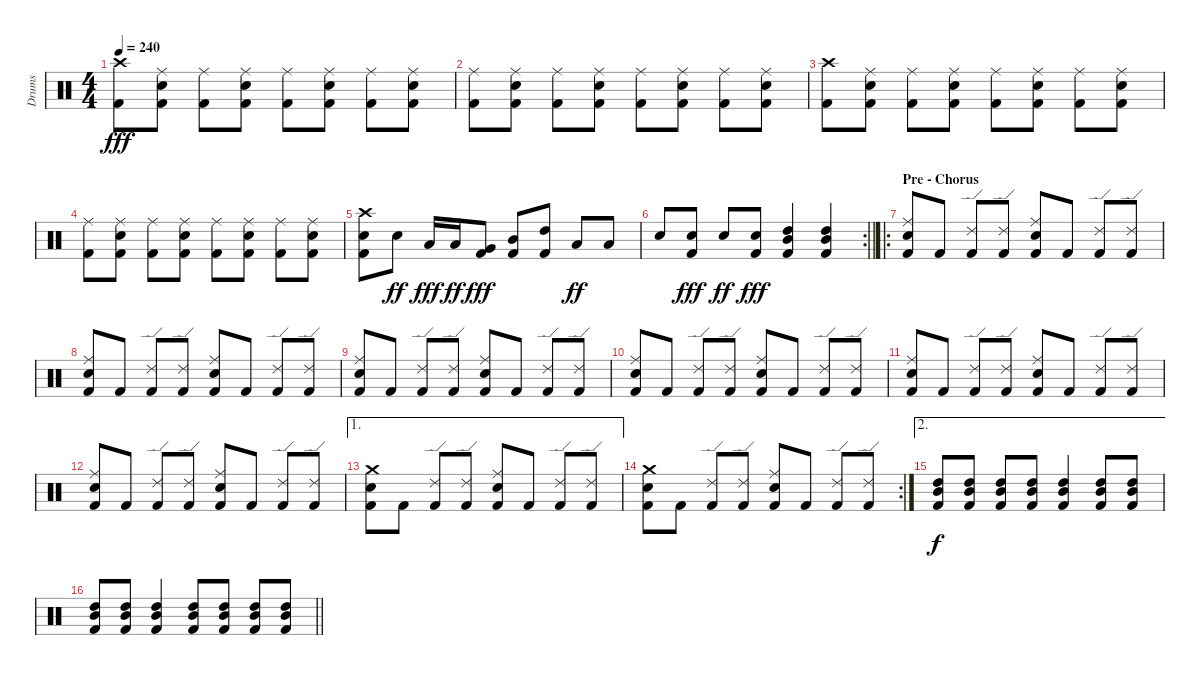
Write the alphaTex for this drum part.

\track ("Drums" "Drums") {instrument percussion}
\staff {score}
\articulation defaults
\ts (4 4)
\tempo 240
\clef neutral
\ks c
("Crash high (hit)" "Kick (hit) 2").8{dy fff} ("Ride (middle)" "Electric Snare (hit)" "Kick (hit) 2").8 ("Ride (middle)" "Kick (hit) 2").8 ("Ride (middle)" "Electric Snare (hit)" "Kick (hit) 2").8 ("Ride (middle)" "Kick (hit) 2").8 ("Ride (middle)" "Electric Snare (hit)" "Kick (hit) 2").8 ("Ride (middle)" "Kick (hit) 2").8 ("Ride (middle)" "Electric Snare (hit)" "Kick (hit) 2").8 |
("Ride (middle)" "Kick (hit) 2").8 ("Ride (middle)" "Electric Snare (hit)" "Kick (hit) 2").8 ("Ride (middle)" "Kick (hit) 2").8 ("Ride (middle)" "Electric Snare (hit)" "Kick (hit) 2").8 ("Ride (middle)" "Kick (hit) 2").8 ("Ride (middle)" "Electric Snare (hit)" "Kick (hit) 2").8 ("Ride (middle)" "Kick (hit) 2").8 ("Ride (middle)" "Electric Snare (hit)" "Kick (hit) 2").8 |
("Crash high (hit)" "Kick (hit) 2").8 ("Ride (middle)" "Electric Snare (hit)" "Kick (hit) 2").8 ("Ride (middle)" "Kick (hit) 2").8 ("Ride (middle)" "Electric Snare (hit)" "Kick (hit) 2").8 ("Ride (middle)" "Kick (hit) 2").8 ("Ride (middle)" "Electric Snare (hit)" "Kick (hit) 2").8 ("Ride (middle)" "Kick (hit) 2").8 ("Ride (middle)" "Electric Snare (hit)" "Kick (hit) 2").8 |
("Ride (middle)" "Kick (hit) 2").8 ("Ride (middle)" "Electric Snare (hit)" "Kick (hit) 2").8 ("Ride (middle)" "Kick (hit) 2").8 ("Ride (middle)" "Electric Snare (hit)" "Kick (hit) 2").8 ("Ride (middle)" "Kick (hit) 2").8 ("Ride (middle)" "Electric Snare (hit)" "Kick (hit) 2").8 ("Ride (middle)" "Kick (hit) 2").8 ("Ride (middle)" "Electric Snare (hit)" "Kick (hit) 2").8 |
("Crash high (hit)" "Electric Snare (hit)" "Kick (hit) 2").8 "Electric Snare (hit)".8{dy ff} "Low Floor Tom (hit)".16{dy fff} "Low Floor Tom (hit)".16{dy ff} ("Very Low Tom (hit)" "Kick (hit) 2").8{dy fff} ("Mid Tom (hit)" "Kick (hit) 2").8 ("High Tom (hit)" "Kick (hit) 2").8 "Low Tom (hit)".8{dy ff} "Low Tom (hit)".8 |
\rc 2
\barLineRight lightlight "Electric Snare (hit)".8
("Electric Snare (hit)" "Kick (hit) 2").8{dy fff} "Electric Snare (hit)".8{dy ff} ("Electric Snare (hit)" "Kick (hit) 2").8{dy fff} ("High Tom (hit)" "Mid Tom (hit)" "Kick (hit) 2").4 ("High Tom (hit)" "Mid Tom (hit)" "Kick (hit) 2").4 |
\ro
\section ("" "Pre - Chorus")
("Ride (middle)" "Electric Snare (hit)" "Kick (hit) 2").8 "Kick (hit) 2".8 ("Ride (edge) 2" "Kick (hit) 2").8 ("Ride (edge) 2" "Kick (hit) 2").8 ("Ride (middle)" "Electric Snare (hit)" "Kick (hit) 2").8 "Kick (hit) 2".8 ("Ride (edge) 2" "Kick (hit) 2").8 ("Ride (edge) 2" "Kick (hit) 2").8 |
("Ride (middle)" "Electric Snare (hit)" "Kick (hit) 2").8 "Kick (hit) 2".8 ("Ride (edge) 2" "Kick (hit) 2").8 ("Ride (edge) 2" "Kick (hit) 2").8 ("Ride (middle)" "Electric Snare (hit)" "Kick (hit) 2").8 "Kick (hit) 2".8 ("Ride (edge) 2" "Kick (hit) 2").8 ("Ride (edge) 2" "Kick (hit) 2").8 |
("Ride (middle)" "Electric Snare (hit)" "Kick (hit) 2").8 "Kick (hit) 2".8 ("Ride (edge) 2" "Kick (hit) 2").8 ("Ride (edge) 2" "Kick (hit) 2").8 ("Ride (middle)" "Electric Snare (hit)" "Kick (hit) 2").8 "Kick (hit) 2".8 ("Ride (edge) 2" "Kick (hit) 2").8 ("Ride (edge) 2" "Kick (hit) 2").8 |
("Ride (middle)" "Electric Snare (hit)" "Kick (hit) 2").8 "Kick (hit) 2".8 ("Ride (edge) 2" "Kick (hit) 2").8 ("Ride (edge) 2" "Kick (hit) 2").8 ("Ride (middle)" "Electric Snare (hit)" "Kick (hit) 2").8 "Kick (hit) 2".8 ("Ride (edge) 2" "Kick (hit) 2").8 ("Ride (edge) 2" "Kick (hit) 2").8 |
("Ride (middle)" "Electric Snare (hit)" "Kick (hit) 2").8 "Kick (hit) 2".8 ("Ride (edge) 2" "Kick (hit) 2").8 ("Ride (edge) 2" "Kick (hit) 2").8 ("Ride (middle)" "Electric Snare (hit)" "Kick (hit) 2").8 "Kick (hit) 2".8 ("Ride (edge) 2" "Kick (hit) 2").8 ("Ride (edge) 2" "Kick (hit) 2").8 |
("Ride (middle)" "Electric Snare (hit)" "Kick (hit) 2").8 "Kick (hit) 2".8 ("Ride (edge) 2" "Kick (hit) 2").8 ("Ride (edge) 2" "Kick (hit) 2").8 ("Ride (middle)" "Electric Snare (hit)" "Kick (hit) 2").8 "Kick (hit) 2".8 ("Ride (edge) 2" "Kick (hit) 2").8 ("Ride (edge) 2" "Kick (hit) 2").8 |
\ae 1
("Crash medium (hit)" "Electric Snare (hit)" "Kick (hit) 2").8 "Kick (hit) 2".8 ("Ride (edge) 2" "Kick (hit) 2").8 ("Ride (edge) 2" "Kick (hit) 2").8 ("Ride (middle)" "Electric Snare (hit)" "Kick (hit) 2").8 "Kick (hit) 2".8 ("Ride (edge) 2" "Kick (hit) 2").8 ("Ride (edge) 2" "Kick (hit) 2").8 |
\rc 2
("Crash medium (hit)" "Electric Snare (hit)" "Kick (hit) 2").8 "Kick (hit) 2".8 ("Ride (edge) 2" "Kick (hit) 2").8 ("Ride (edge) 2" "Kick (hit) 2").8 ("Ride (middle)" "Electric Snare (hit)" "Kick (hit) 2").8 "Kick (hit) 2".8 ("Ride (edge) 2" "Kick (hit) 2").8 ("Ride (edge) 2" "Kick (hit) 2").8 |
\ae 2
("High Tom (hit)" "Mid Tom (hit)" "Kick (hit) 2").8{dy f} ("High Tom (hit)" "Mid Tom (hit)" "Kick (hit) 2").8 ("High Tom (hit)" "Mid Tom (hit)" "Kick (hit) 2").8 ("High Tom (hit)" "Mid Tom (hit)" "Kick (hit) 2").8 ("High Tom (hit)" "Mid Tom (hit)" "Kick (hit) 2").4 ("High Tom (hit)" "Mid Tom (hit)" "Kick (hit) 2").8 ("High Tom (hit)" "Mid Tom (hit)" "Kick (hit) 2").8 |
\barLineRight lightlight
("High Tom (hit)" "Mid Tom (hit)" "Kick (hit) 2").8 ("High Tom (hit)" "Mid Tom (hit)" "Kick (hit) 2").8 ("High Tom (hit)" "Mid Tom (hit)" "Kick (hit) 2").4 ("High Tom (hit)" "Mid Tom (hit)" "Kick (hit) 2").8 ("High Tom (hit)" "Mid Tom (hit)" "Kick (hit) 2").8 ("High Tom (hit)" "Mid Tom (hit)" "Kick (hit) 2").8 ("High Tom (hit)" "Mid Tom (hit)" "Kick (hit) 2").8
